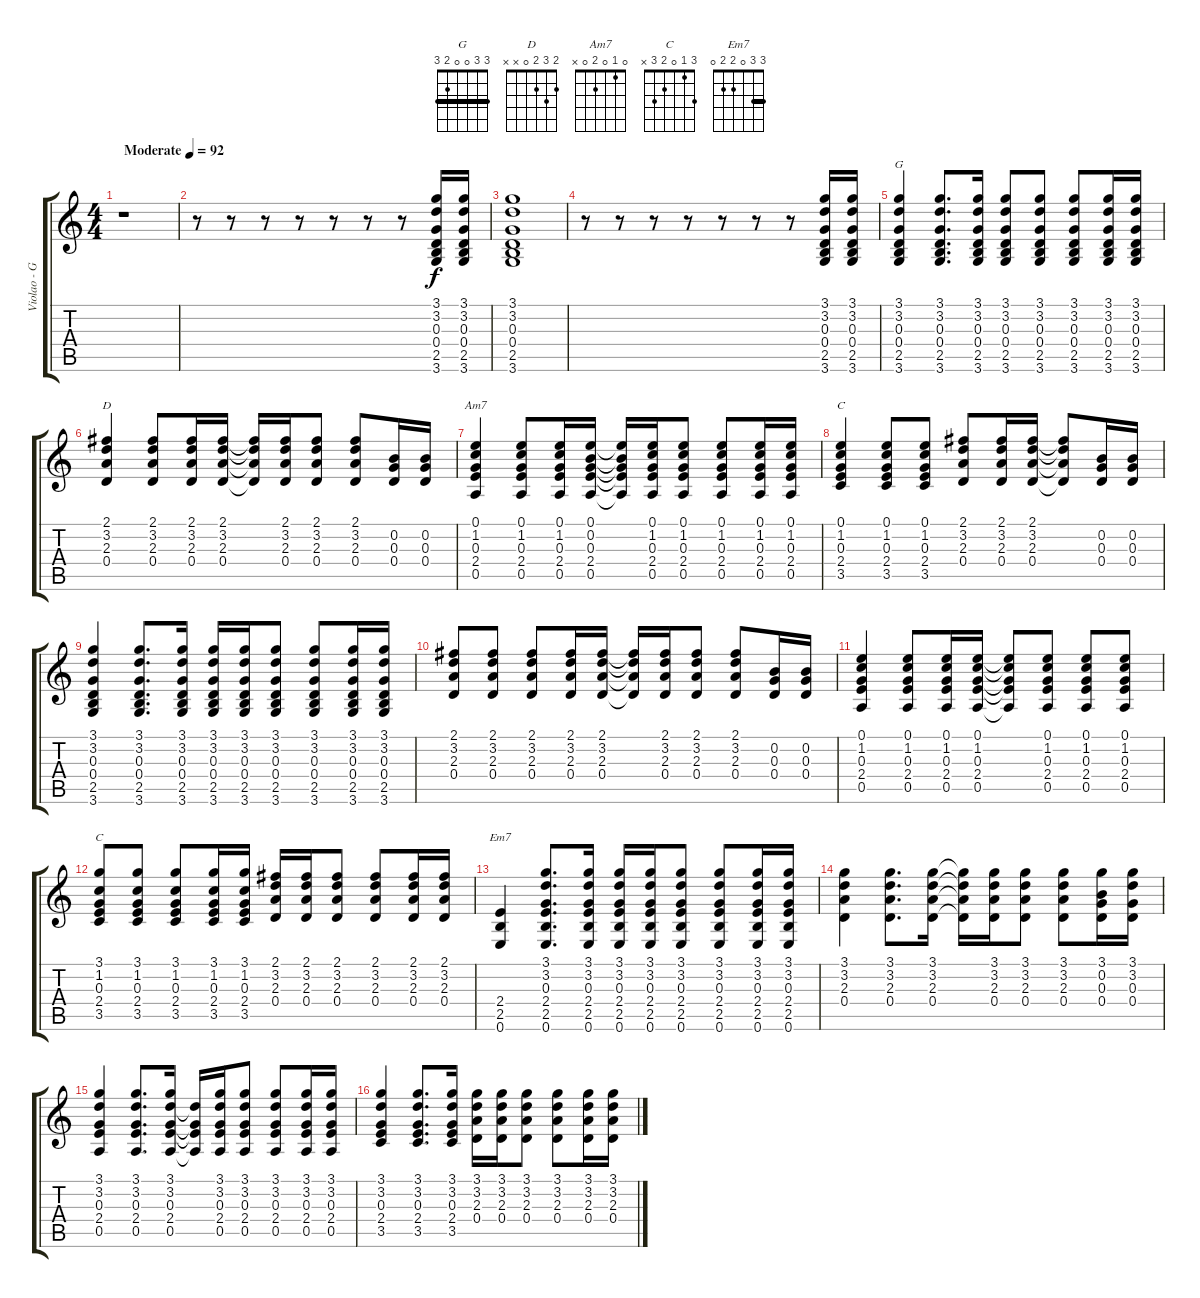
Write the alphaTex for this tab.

\track ("Violao - Guitar" "Violao - G") {instrument acousticguitarsteel}
\staff {score tabs}
\tuning (E4 B3 G3 D3 A2 E2) {hide}
\chord ("G" 3 3 0 0 2 3) {barre 3}
\chord ("D" 2 3 2 0 x x)
\chord ("Am7" 0 1 0 2 0 x)
\chord ("C" 0 1 0 2 3 x)
\chord ("C" 3 1 0 2 3 x)
\chord ("Em7" 3 3 0 2 2 0) {barre 3}
\ts (4 4)
\tempo (92 "Moderate")
\clef g2
\ks c
r.1{dy f instrument acousticguitarsteel} |
r.8 r.8 r.8 r.8 r.8 r.8 r.8 (3.1 3.2 0.3 0.4 2.5 3.6).16 (3.1 3.2 0.3 0.4 2.5 3.6).16 |
(3.1 3.2 0.3 0.4 2.5 3.6).1 |
r.8 r.8 r.8 r.8 r.8 r.8 r.8 (3.1 3.2 0.3 0.4 2.5 3.6).16 (3.1 3.2 0.3 0.4 2.5 3.6).16 |
(3.1 3.2 0.3 0.4 2.5 3.6).4{ch "G"} (3.1 3.2 0.3 0.4 2.5 3.6).8{d} (3.1 3.2 0.3 0.4 2.5 3.6).16 (3.1 3.2 0.3 0.4 2.5 3.6).8 (3.1 3.2 0.3 0.4 2.5 3.6).8 (3.1 3.2 0.3 0.4 2.5 3.6).8 (3.1 3.2 0.3 0.4 2.5 3.6).16 (3.1 3.2 0.3 0.4 2.5 3.6).16 |
(2.1 3.2 2.3 0.4).4{ch "D"} (2.1 3.2 2.3 0.4).8 (2.1 3.2 2.3 0.4).16 (2.1 3.2 2.3 0.4).16 (2.1{t} 3.2{t} 2.3{t} 0.4{t}).16 (2.1 3.2 2.3 0.4).16 (2.1 3.2 2.3 0.4).8 (2.1 3.2 2.3 0.4).8 (0.2 0.3 0.4).16 (0.2 0.3 0.4).16 |
(0.1 1.2 0.3 2.4 0.5).4{ch "Am7"} (0.1 1.2 0.3 2.4 0.5).8 (0.1 1.2 0.3 2.4 0.5).16 (0.1 0.2 0.3 2.4 0.5).16 (0.1{t} 0.2{t} 0.3{t} 2.4{t} 0.5{t}).16 (0.1 1.2 0.3 2.4 0.5).16 (0.1 1.2 0.3 2.4 0.5).8 (0.1 1.2 0.3 2.4 0.5).8 (0.1 1.2 0.3 2.4 0.5).16 (0.1 1.2 0.3 2.4 0.5).16 |
(0.1 1.2 0.3 2.4 3.5).4{ch "C"} (0.1 1.2 0.3 2.4 3.5).8 (0.1 1.2 0.3 2.4 3.5).8 (2.1 3.2 2.3 0.4).8 (2.1 3.2 2.3 0.4).16 (2.1 3.2 2.3 0.4).16 (2.1{t} 3.2{t} 2.3{t} 0.4{t}).8 (0.2 0.3 0.4).16 (0.2 0.3 0.4).16 |
(3.1 3.2 0.3 0.4 2.5 3.6).4 (3.1 3.2 0.3 0.4 2.5 3.6).8{d} (3.1 3.2 0.3 0.4 2.5 3.6).16 (3.1 3.2 0.3 0.4 2.5 3.6).16 (3.1 3.2 0.3 0.4 2.5 3.6).16 (3.1 3.2 0.3 0.4 2.5 3.6).8 (3.1 3.2 0.3 0.4 2.5 3.6).8 (3.1 3.2 0.3 0.4 2.5 3.6).16 (3.1 3.2 0.3 0.4 2.5 3.6).16 |
(2.1 3.2 2.3 0.4).8 (2.1 3.2 2.3 0.4).8 (2.1 3.2 2.3 0.4).8 (2.1 3.2 2.3 0.4).16 (2.1 3.2 2.3 0.4).16 (2.1{t} 3.2{t} 2.3{t} 0.4{t}).16 (2.1 3.2 2.3 0.4).16 (2.1 3.2 2.3 0.4).8 (2.1 3.2 2.3 0.4).8 (0.2 0.3 0.4).16 (0.2 0.3 0.4).16 |
(0.1 1.2 0.3 2.4 0.5).4 (0.1 1.2 0.3 2.4 0.5).8 (0.1 1.2 0.3 2.4 0.5).16 (0.1 1.2 0.3 2.4 0.5).16 (0.1{t} 1.2{t} 0.3{t} 2.4{t} 0.5{t}).8 (0.1 1.2 0.3 2.4 0.5).8 (0.1 1.2 0.3 2.4 0.5).8 (0.1 1.2 0.3 2.4 0.5).8 |
(3.1 1.2 0.3 2.4 3.5).8{ch "C"} (3.1 1.2 0.3 2.4 3.5).8 (3.1 1.2 0.3 2.4 3.5).8 (3.1 1.2 0.3 2.4 3.5).16 (3.1 1.2 0.3 2.4 3.5).16 (2.1 3.2 2.3 0.4).16 (2.1 3.2 2.3 0.4).16 (2.1 3.2 2.3 0.4).8 (2.1 3.2 2.3 0.4).8 (2.1 3.2 2.3 0.4).16 (2.1 3.2 2.3 0.4).16 |
(2.4 2.5 0.6).4{ch "Em7"} (3.1 3.2 0.3 2.4 2.5 0.6).8{d} (3.1 3.2 0.3 2.4 2.5 0.6).16 (3.1 3.2 0.3 2.4 2.5 0.6).16 (3.1 3.2 0.3 2.4 2.5 0.6).16 (3.1 3.2 0.3 2.4 2.5 0.6).8 (3.1 3.2 0.3 2.4 2.5 0.6).8 (3.1 3.2 0.3 2.4 2.5 0.6).16 (3.1 3.2 0.3 2.4 2.5 0.6).16 |
(3.1 3.2 2.3 0.4).4 (3.1 3.2 2.3 0.4).8{d} (3.1 3.2 2.3 0.4).16 (3.1{t} 3.2{t} 2.3{t} 0.4{t}).16 (3.1 3.2 2.3 0.4).16 (3.1 3.2 2.3 0.4).8 (3.1 3.2 2.3 0.4).8 (3.1 0.2 0.3 0.4).16 (3.1 3.2 0.3 0.4).16 |
(3.1 3.2 0.3 2.4 0.5).4 (3.1 3.2 0.3 2.4 0.5).8{d} (3.1 3.2 0.3 2.4 0.5).16 (3.2{t} 0.3{t} 2.4{t} 0.5{t}).16 (3.1 3.2 0.3 2.4 0.5).16 (3.1 3.2 0.3 2.4 0.5).8 (3.1 3.2 0.3 2.4 0.5).8 (3.1 3.2 0.3 2.4 0.5).16 (3.1 3.2 0.3 2.4 0.5).16 |
(3.1 3.2 0.3 2.4 3.5).4 (3.1 3.2 0.3 2.4 3.5).8{d} (3.1 3.2 0.3 2.4 3.5).16 (3.1 3.2 2.3 0.4).16 (3.1 3.2 2.3 0.4).16 (3.1 3.2 2.3 0.4).8 (3.1 3.2 2.3 0.4).8 (3.1 3.2 2.3 0.4).16 (3.1 3.2 2.3 0.4).16
